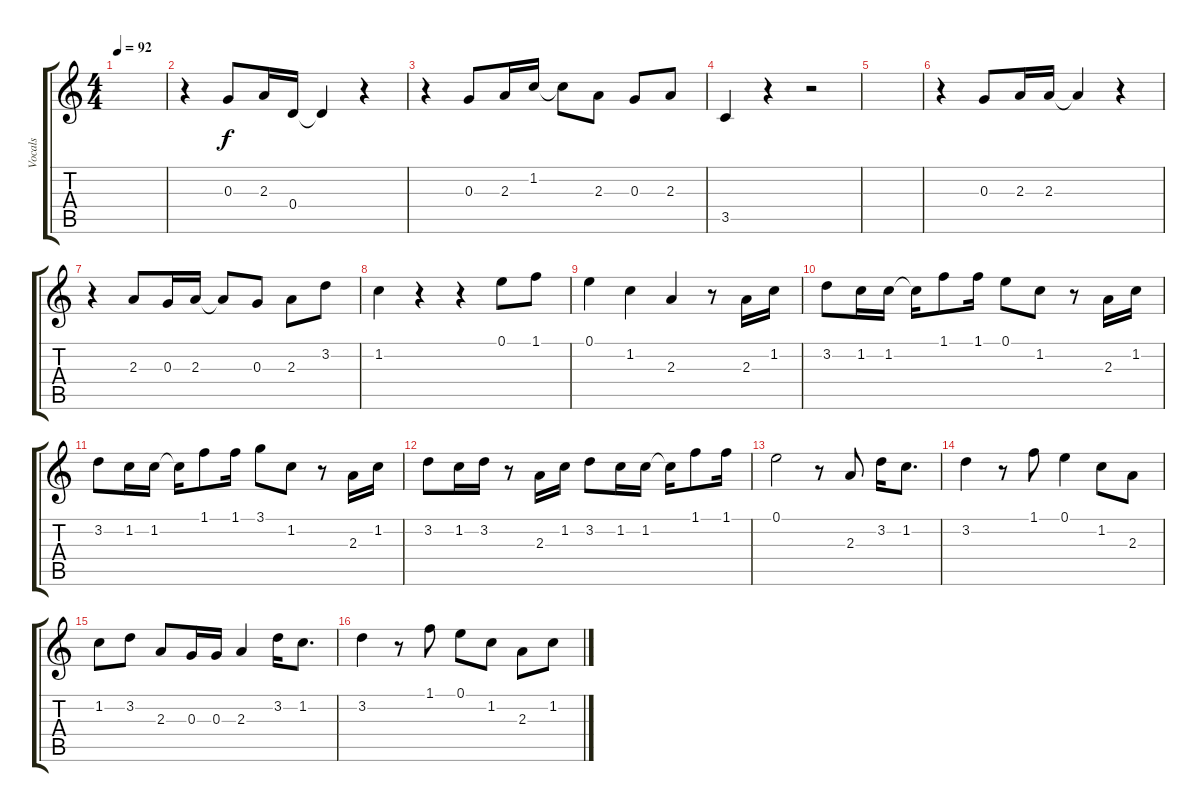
\track ("Vocals" "Vocals") {instrument electricguitarjazz}
\staff {score tabs}
\tuning (E4 B3 G3 D3 A2 E2) {hide}
\ts (4 4)
\tempo 92
\clef g2
\ks c
|
r.4 0.3.8 2.3.16 0.4.16 0.4{t}.4 r.4 |
r.4 0.3.8 2.3.16 1.2.16 1.2{t}.8 2.3.8 0.3.8 2.3.8 |
3.5.4 r.4 r.2 |
|
r.4 0.3.8 2.3.16 2.3.16 2.3{t}.4 r.4 |
r.4 2.3.8 0.3.16 2.3.16 2.3{t}.8 0.3.8 2.3.8 3.2.8 |
1.2.4 r.4 r.4 0.1.8 1.1.8 |
0.1.4 1.2.4 2.3.4 r.8 2.3.16 1.2.16 |
3.2.8 1.2.16 1.2.16 1.2{t}.16 1.1.8 1.1.16 0.1.8 1.2.8 r.8 2.3.16 1.2.16 |
3.2.8 1.2.16 1.2.16 1.2{t}.16 1.1.8 1.1.16 3.1.8 1.2.8 r.8 2.3.16 1.2.16 |
3.2.8 1.2.16 3.2.16 r.8 2.3.16 1.2.16 3.2.8 1.2.16 1.2.16 1.2{t}.16 1.1.8 1.1.16 |
0.1.2 r.8 2.3.8 3.2.16 1.2.8{d} |
3.2.4 r.8 1.1.8 0.1.4 1.2.8 2.3.8 |
1.2.8 3.2.8 2.3.8 0.3.16 0.3.16 2.3.4 3.2.16 1.2.8{d} |
3.2.4 r.8 1.1.8 0.1.8 1.2.8 2.3.8 1.2.8
